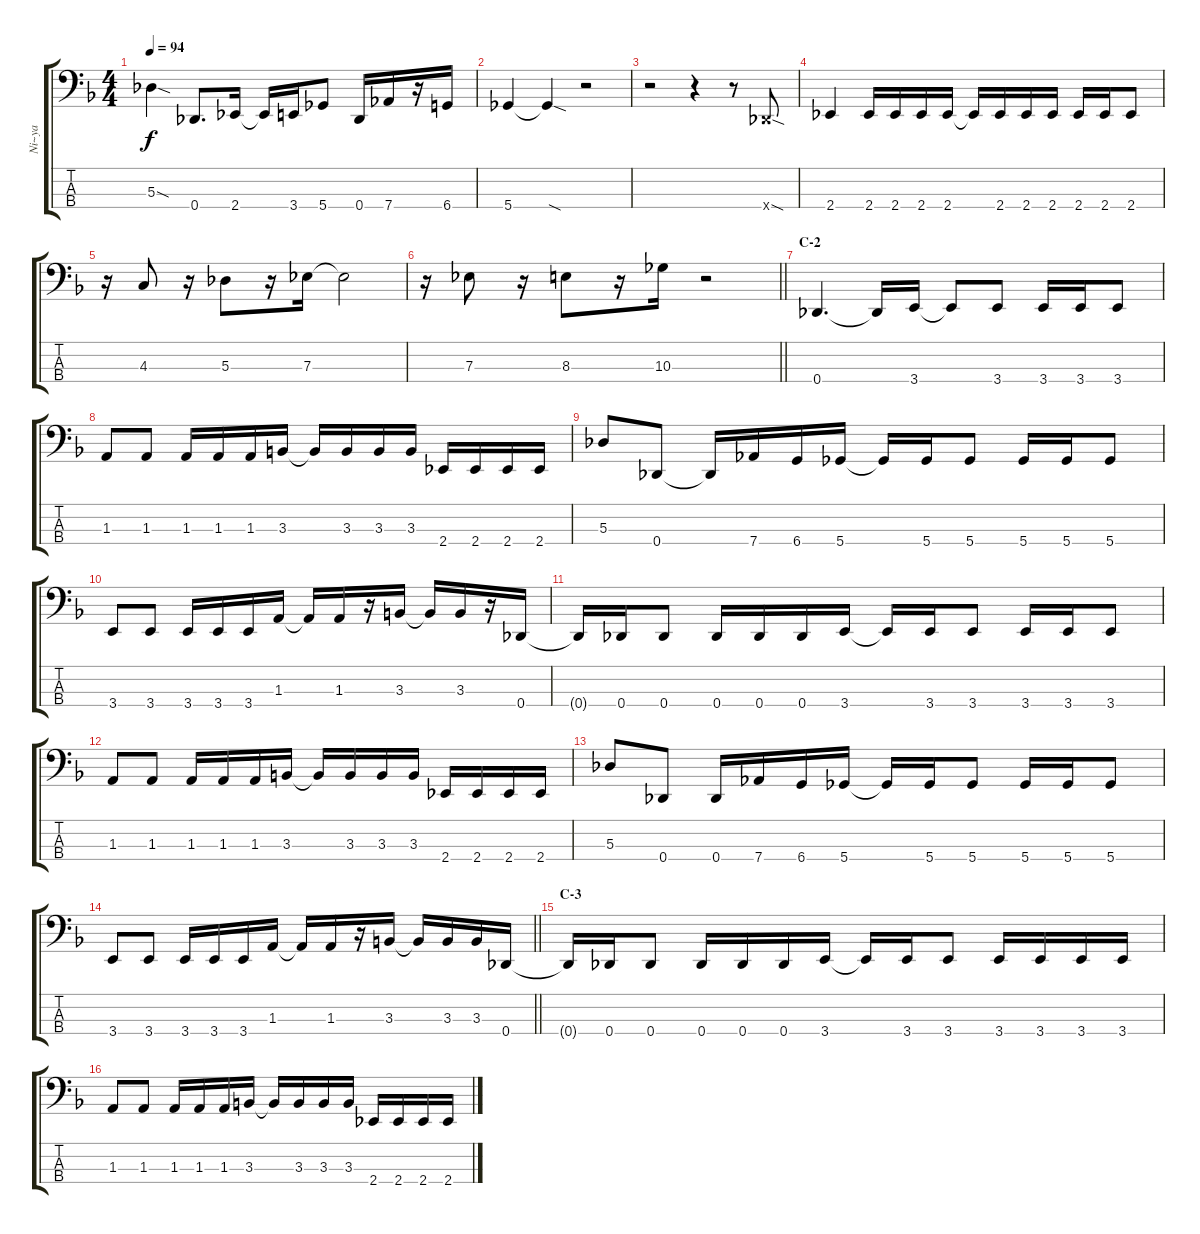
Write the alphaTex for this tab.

\track ("Ni~ya" "Ni~ya") {instrument electricbasspick}
\staff {score tabs}
\tuning (Gb2 Db2 Ab1 Db1) {hide}
\ts (4 4)
\tempo 94
\clef f4
\ks f
5.3{sod}.4{dy f} 0.4.8{d} 2.4.16 2.4{t}.16 3.4.16 5.4.8 0.4.16 7.4.16 r.16 6.4.16 |
5.4.4 5.4{sod t}.4 r.2 |
r.2 r.4 r.8 0.4{sod x}.8 |
2.4.4 2.4.16 2.4.16 2.4.16 2.4.16 2.4{t}.16 2.4.16 2.4.16 2.4.16 2.4.16 2.4.16 2.4.8 |
r.16 4.3.8 r.16 5.3.8 r.16 7.3.16 7.3{t}.2 |
\barLineRight lightlight
r.16 7.3.8 r.16 8.3.8 r.16 10.3.16 r.2 |
\section ("" "C-2")
0.4.4{d} 0.4{t}.16 3.4.16 3.4{t}.8 3.4.8 3.4.16 3.4.16 3.4.8 |
1.3.8 1.3.8 1.3.16 1.3.16 1.3.16 3.3.16 3.3{t}.16 3.3.16 3.3.16 3.3.16 2.4.16 2.4.16 2.4.16 2.4.16 |
5.3.8 0.4.8 0.4{t}.16 7.4.16 6.4.16 5.4.16 5.4{t}.16 5.4.16 5.4.8 5.4.16 5.4.16 5.4.8 |
3.4.8 3.4.8 3.4.16 3.4.16 3.4.16 1.3.16 1.3{t}.16 1.3.16 r.16 3.3.16 3.3{t}.16 3.3.16 r.16 0.4.16 |
0.4{t}.16 0.4.16 0.4.8 0.4.16 0.4.16 0.4.16 3.4.16 3.4{t}.16 3.4.16 3.4.8 3.4.16 3.4.16 3.4.8 |
1.3.8 1.3.8 1.3.16 1.3.16 1.3.16 3.3.16 3.3{t}.16 3.3.16 3.3.16 3.3.16 2.4.16 2.4.16 2.4.16 2.4.16 |
5.3.8 0.4.8 0.4.16 7.4.16 6.4.16 5.4.16 5.4{t}.16 5.4.16 5.4.8 5.4.16 5.4.16 5.4.8 |
\barLineRight lightlight
3.4.8 3.4.8 3.4.16 3.4.16 3.4.16 1.3.16 1.3{t}.16 1.3.16 r.16 3.3.16 3.3{t}.16 3.3.16 3.3.16 0.4.16 |
\section ("" "C-3")
0.4{t}.16 0.4.16 0.4.8 0.4.16 0.4.16 0.4.16 3.4.16 3.4{t}.16 3.4.16 3.4.8 3.4.16 3.4.16 3.4.16 3.4.16 |
1.3.8 1.3.8 1.3.16 1.3.16 1.3.16 3.3.16 3.3{t}.16 3.3.16 3.3.16 3.3.16 2.4.16 2.4.16 2.4.16 2.4.16
